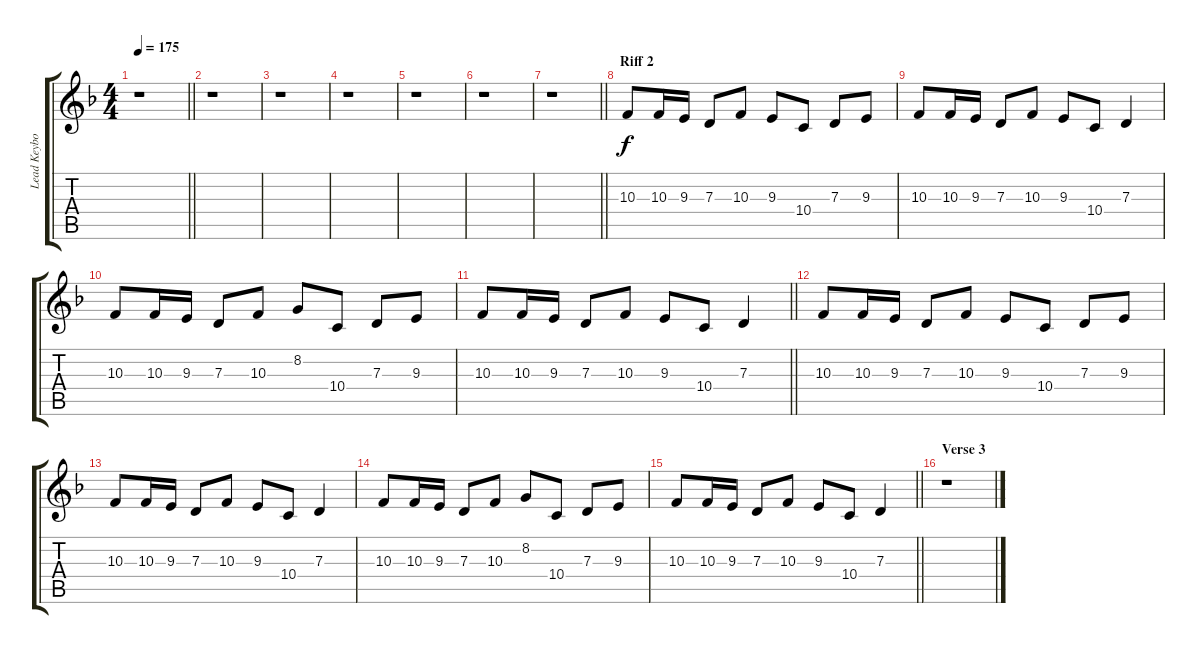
\track ("Lead Keyboard 1: Juha Mäenpää" "Lead Keybo") {instrument brasssection}
\staff {score tabs}
\tuning (E4 B3 G3 D3 A2 E2) {hide}
\ts (4 4)
\tempo 175
\clef g2
\barLineRight lightlight
\ks dminor
r.1{dy f} |
r.1 |
r.1 |
r.1 |
r.1 |
r.1 |
\barLineRight lightlight
r.1 |
\section ("" "Riff 2")
10.3.8 10.3.16 9.3.16 7.3.8 10.3.8 9.3.8 10.4.8 7.3.8 9.3.8 |
10.3.8 10.3.16 9.3.16 7.3.8 10.3.8 9.3.8 10.4.8 7.3.4 |
10.3.8 10.3.16 9.3.16 7.3.8 10.3.8 8.2.8 10.4.8 7.3.8 9.3.8 |
\barLineRight lightlight
10.3.8 10.3.16 9.3.16 7.3.8 10.3.8 9.3.8 10.4.8 7.3.4 |
10.3.8 10.3.16 9.3.16 7.3.8 10.3.8 9.3.8 10.4.8 7.3.8 9.3.8 |
10.3.8 10.3.16 9.3.16 7.3.8 10.3.8 9.3.8 10.4.8 7.3.4 |
10.3.8 10.3.16 9.3.16 7.3.8 10.3.8 8.2.8 10.4.8 7.3.8 9.3.8 |
\barLineRight lightlight
10.3.8 10.3.16 9.3.16 7.3.8 10.3.8 9.3.8 10.4.8 7.3.4 |
\section ("" "Verse 3")
r.1
